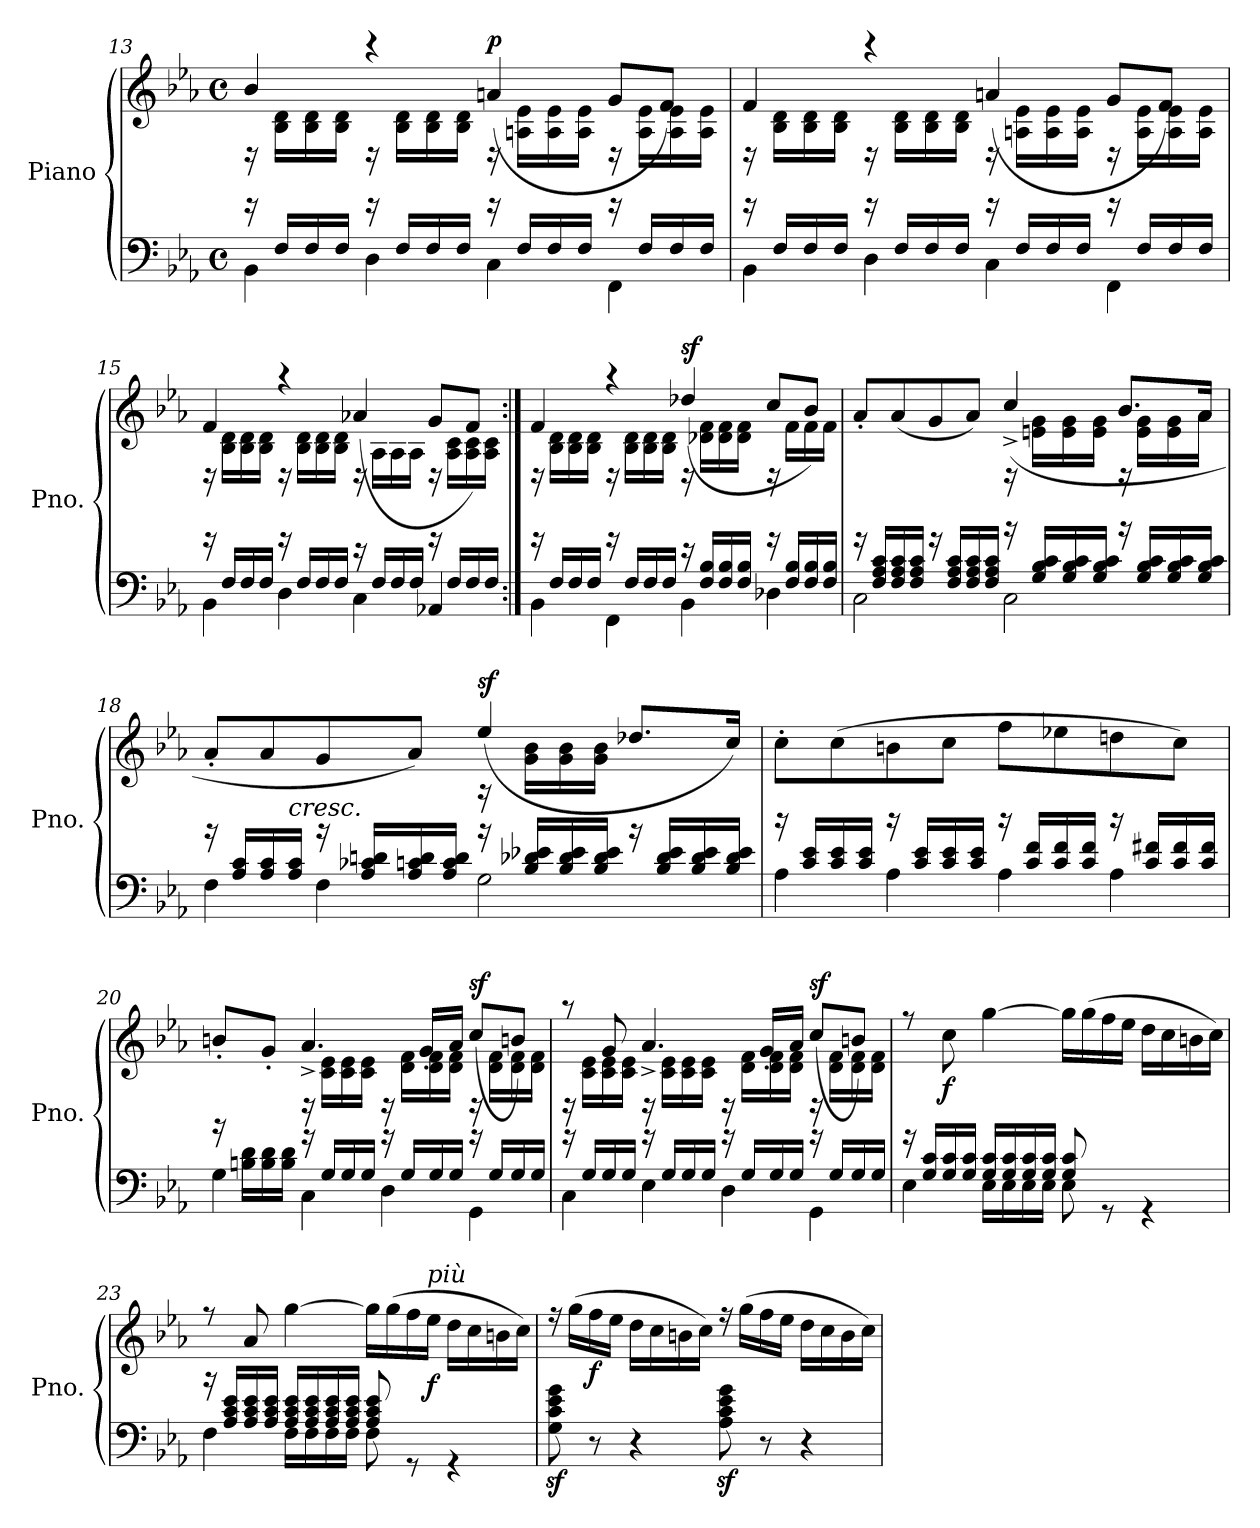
**kern	**kern	**dynam
*part1	*part1	*part1
*staff2	*staff1	*staff1/2
*I"Piano	*	*
*I'Pno.	*	*
!!LO:LB:g=z
*clefF4	*clefG2	*
*k[b-e-a-]	*k[b-e-a-]	*
*M4/4	*M4/4	*
*met(c)	*met(c)	*
=13	=13	=13
*^	*^	*
4BB-\	16rg	16rD	4b-/	.
.	16F/LL	16B-\ 16d\LL	.	.
.	16F/	16B-\ 16d\	.	.
.	16F/JJ	16B-\ 16d\JJ	.	.
4D\	16rg	16rD	4rccc	.
.	16F/LL	16B-\ 16d\LL	.	.
.	16F/	16B-\ 16d\	.	.
.	16F/JJ	16B-\ 16d\JJ	.	.
!	!	!	!	!LO:DY:a
4C\	16rg	16rD	(4an/	p
.	16F/LL	16An\ 16e-\LL	.	.
.	16F/	16A\ 16e-\	.	.
.	16F/JJ	16A\ 16e-\JJ	.	.
4FF\	16rg	16rD	8g/L	.
.	16F/LL	16A\ 16e-\LL	.	.
.	16F/	16A\ 16e-\	8f/J)	.
.	16F/JJ	16A\ 16e-\JJ	.	.
=14	=14	=14	=14	=14
4BB-\	16rg	16rD	4f/	.
.	16F/LL	16B-\ 16d\LL	.	.
.	16F/	16B-\ 16d\	.	.
.	16F/JJ	16B-\ 16d\JJ	.	.
4D\	16rg	16rD	4rccc	.
.	16F/LL	16B-\ 16d\LL	.	.
.	16F/	16B-\ 16d\	.	.
.	16F/JJ	16B-\ 16d\JJ	.	.
4C\	16rg	16rD	(4an/	.
.	16F/LL	16An\ 16e-\LL	.	.
.	16F/	16A\ 16e-\	.	.
.	16F/JJ	16A\ 16e-\JJ	.	.
4FF\	16rg	16rD	8g/L	.
.	16F/LL	16A\ 16e-\LL	.	.
.	16F/	16A\ 16e-\	8f/J)	.
.	16F/JJ	16A\ 16e-\JJ	.	.
!!LO:LB:g=z	!!
=15	=15	=15	=15	=15
4BB-\	16rg	16rD	4f/	.
.	16F/LL	16B-\ 16d\LL	.	.
.	16F/	16B-\ 16d\	.	.
.	16F/JJ	16B-\ 16d\JJ	.	.
4D\	16rg	16rD	4raa	.
.	16F/LL	16B-\ 16d\LL	.	.
.	16F/	16B-\ 16d\	.	.
.	16F/JJ	16B-\ 16d\JJ	.	.
!	!	!	!	!LO:DY:a=2
!	!	!	!	!LO:DY:n=1:a
4C\	16re	16rD	(4a-X/	f sf
.	16F/LL	16A-\LL	.	.
.	16F/	16A-\	.	.
.	16F/JJ	16A-\JJ	.	.
4AA-X/	16rg	16rD	8g/L	.
.	16F/LL	16A-\ 16c\LL	.	.
.	16F/	16A-\ 16c\	8f/J)	.
.	16F/JJ	16A-\ 16c\JJ	.	.
=16:|!	=16:|!	=16:|!	=16:|!	=16:|!
4BB-\	16rg	16rD	4f/	.
.	16F/LL	16B-\ 16d\LL	.	.
.	16F/	16B-\ 16d\	.	.
.	16F/JJ	16B-\ 16d\JJ	.	.
4FF\	16rg	16rD	4raa	.
.	16F/LL	16B-\ 16d\LL	.	.
.	16F/	16B-\ 16d\	.	.
.	16F/JJ	16B-\ 16d\JJ	.	.
!	!	!	!	!LO:DY:a
4BB-\	16re	16rD	(4dd-X/	sf
.	16F/ 16B-/LL	16d-X\ 16f\LL	.	.
.	16F/ 16B-/	16d-\ 16f\	.	.
.	16F/ 16B-/JJ	16d-\ 16f\JJ	.	.
4D-X\	16rg	16rD	8cc/L	.
.	16F/ 16B-/LL	16f\LL	.	.
.	16F/ 16B-/	16f\	8b-/J)	.
.	16F/ 16B-/JJ	16f\JJ	.	.
!!LO:LB:g=z	!!
=17	=17	=17	=17	=17
2C\	16rg	2ryy	8a-'/L	.
.	16F/ 16A-/ 16c/LL	.	.	.
.	16F/ 16A-/ 16c/	.	(8a-/	.
.	16F/ 16A-/ 16c/JJ	.	.	.
.	16rg	.	8g/	.
.	16F/ 16A-/ 16c/LL	.	.	.
.	16F/ 16A-/ 16c/	.	8a-/J)	.
.	16F/ 16A-/ 16c/JJ	.	.	.
2C\	16rb	16rD	(4cc^/	.
.	16G/ 16B-/ 16c/LL	16en\ 16g\LL	.	.
.	16G/ 16B-/ 16c/	16e\ 16g\	.	.
.	16G/ 16B-/ 16c/JJ	16e\ 16g\JJ	.	.
.	16rb	16rD	8.b-/L	.
.	16G/ 16B-/ 16c/LL	16e\ 16g\LL	.	.
.	16G/ 16B-/ 16c/	16e\ 16g\	.	.
.	16G/ 16B-/ 16c/JJ	(16a-\JJ	16a-/Jk	.
!!LO:LB:g=z	!!
=18	=18	=18	=18	=18
4F\	16rb	2ryy	8a-'/L	.
.	16A-/ 16c/LL	.	.	.
.	16A-/ 16c/	.	8a-/	.
!	!LO:TX:a:i:t=cresc.	!	!	!
.	16A-/ 16c/JJ	.	.	.
4F\	16rb	.	8g/	.
.	16A-/ 16c-X/ 16dn/LL	.	.	.
.	16A-/ 16cn/ 16d/	.	8a-/J)	.
.	16A-/ 16c/ 16d/JJ	.	.	.
!	!	!	!	!LO:DY:a
2G\	16rb	16rA	(4ee-/	sf
.	16B-/ 16d-X/ 16e-X/LL	16g\ 16b-\LL	.	.
.	16B-/ 16d-/ 16e-/	16g\ 16b-\	.	.
.	16B-/ 16d-/ 16e-/JJ	16g\ 16b-\JJ	.	.
.	16rb	4rDyy	8.dd-X/L	.
.	16B-/ 16d-/ 16e-/LL	.	.	.
.	16B-/ 16d-/ 16e-/	.	.	.
.	16B-/ 16d-/ 16e-/JJ	.	16cc/Jk)	.
!!LO:PB:g=z	!!
=19	=19	=19	=19	=19
4A-\	16rdd	2ryy	8cc'\L	.
.	16c/ 16e-/LL	.	.	.
.	16c/ 16e-/	.	(>8cc\	.
.	16c/ 16e-/JJ	.	.	.
4A-\	16rdd	.	8bn\	.
.	16c/ 16e-/LL	.	.	.
.	16c/ 16e-/	.	8cc\J	.
.	16c/ 16e-/JJ	.	.	.
4A-\	16rdd	2rAyy	8ff\L	.
.	16c/ 16f/LL	.	.	.
.	16c/ 16f/	.	8ee-X\	.
.	16c/ 16f/JJ	.	.	.
4A-\	16rdd	.	8ddn\	.
.	16c/ 16f#X/LL	.	.	.
.	16c/ 16f#/	.	8cc\J)	.
.	16c/ 16f#/JJ	.	.	.
=20	=20	=20	=20	=20
4G\	16rb	4rDyy	8bn'/L	.
.	16Bn\ 16d\LL	.	.	.
.	16B\ 16d\	.	8g'/J	.
.	16B\ 16d\JJ	.	.	.
4C\	16rg	16rD	4.a-^/	.
.	16G/LL	16c\ 16e-\LL	.	.
.	16G/	16c\ 16e-\	.	.
.	16G/JJ	16c\ 16e-\JJ	.	.
4D\	16rg	16rD	.	.
.	16G/LL	16d\ 16f\LL	.	.
.	16G/	16d\ 16f\	16g'/LL	.
.	16G/JJ	16d\ 16f\JJ	16a-'/JJ	.
!	!	!	!	!LO:DY:a
4GG\	16rg	16rD	(8cc/L	sf
.	16G/LL	16d\ 16f\LL	.	.
.	16G/	16d\ 16f\	8bn/J)	.
.	16G/JJ	16d\ 16f\JJ	.	.
!!LO:LB:g=z	!!
=21	=21	=21	=21	=21
4C\	16rg	16rD	8raa	.
.	16G/LL	16c\ 16e-\LL	.	.
.	16G/	16c\ 16e-\	8g/	.
.	16G/JJ	16c\ 16e-\JJ	.	.
4E-\	16rg	16rD	4.a-^/	.
.	16G/LL	16c\ 16e-\LL	.	.
.	16G/	16c\ 16e-\	.	.
.	16G/JJ	16c\ 16e-\JJ	.	.
4D\	16rg	16rD	.	.
.	16G/LL	16d\ 16f\LL	.	.
.	16G/	16d\ 16f\	16g'/LL	.
.	16G/JJ	16d\ 16f\JJ	16a-'/JJ	.
!	!	!	!	!LO:DY:a
4GG\	16rg	16rD	(8cc/L	sf
.	16G/LL	16d\ 16f\LL	.	.
.	16G/	16d\ 16f\	8bn/J)	.
.	16G/JJ	16d\ 16f\JJ	.	.
=22	=22	=22	=22	=22
4E-\	16rg	2ryy	8rff	.
.	16G/ 16c/LL	.	.	.
!	!	!	!	!LO:DY:b
.	16G/ 16c/	.	8cc\	f
.	16G/ 16c/JJ	.	.	.
16E-\LL	16G/ 16c/LL	.	[4gg\	.
16E-\	16G/ 16c/	.	.	.
16E-\	16G/ 16c/	.	.	.
16E-\JJ	16G/ 16c/JJ	.	.	.
8E-\	8G/ 8c/	2rAyy	16gg\LL]	.
.	.	.	(>16gg\	.
8rGG	4.ryy	.	16ff\	.
.	.	.	16ee-\JJ	.
4rGG	.	.	16dd\LL	.
.	.	.	16cc\	.
.	.	.	16bn\	.
.	.	.	16cc\JJ)	.
!!LO:LB:g=z	!!
=23	=23	=23	=23	=23
4F\	16rb	2ryy	8rff	.
.	16A-/ 16c/ 16e-/LL	.	.	.
.	16A-/ 16c/ 16e-/	.	8a-/	.
.	16A-/ 16c/ 16e-/JJ	.	.	.
16F\LL	16A-/ 16c/ 16e-/LL	.	[4gg\	.
16F\	16A-/ 16c/ 16e-/	.	.	.
16F\	16A-/ 16c/ 16e-/	.	.	.
16F\JJ	16A-/ 16c/ 16e-/JJ	.	.	.
8F\	8A-/ 8c/ 8e-/	2rAyy	16gg\LL]	.
.	.	.	(>16gg\	.
8rGG	4.ryy	.	16ff\	.
!	!	!	!LO:TX:a:i:t=più	!
!	!	!	!	!LO:DY:b
.	.	.	16ee-\JJ	f
4rGG	.	.	16dd\LL	.
.	.	.	16cc\	.
.	.	.	16bn\	.
.	.	.	16cc\JJ)	.
*v	*v	*	*	*
=24	=24	=24	=24
8G\z< 8c\z< 8e-\z< 8g\z<	2rAyy	16rff	.
.	.	(>16gg\LL	.
!	!	!	!LO:DY:b
8r	.	16ff\	f
.	.	16ee-\JJ	.
4r	.	16dd\LL	.
.	.	16cc\	.
.	.	16bn\	.
.	.	16cc\JJ)	.
8A-\z< 8c\z< 8e-\z< 8g\z<	2rAyy	16rff	.
.	.	(>16gg\LL	.
8r	.	16ff\	.
.	.	16ee-\JJ	.
4r	.	16dd\LL	.
.	.	16cc\	.
.	.	16b\	.
.	.	16cc\JJ)	.
*	*v	*v	*
=	=	=
*-	*-	*-
